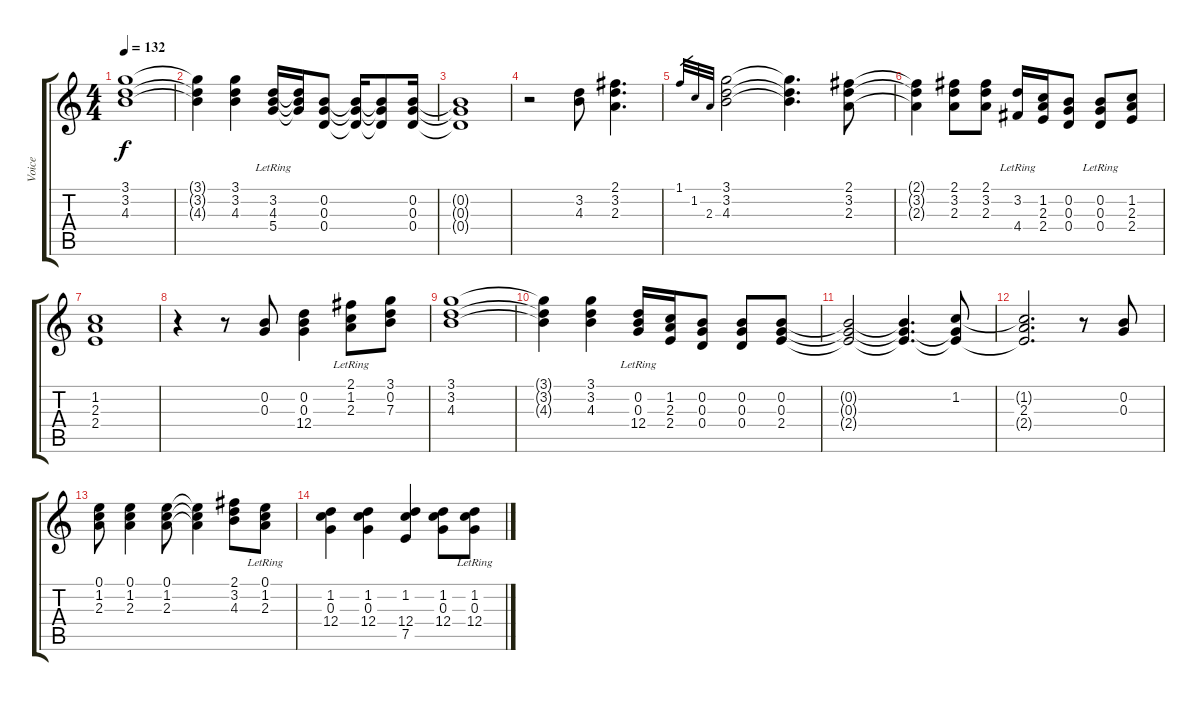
\track ("Voice" "Voice") {instrument electricguitarjazz}
\staff {score tabs}
\tuning (E4 B3 G3 D3 A2 E2) {hide}
\ts (4 4)
\tempo 132
\clef g2
\ks c
(3.1 3.2 4.3).1{dy f} |
(3.1{t} 3.2{t} 4.3{t}).4 (3.1 3.2 4.3).4 (3.2{lr} 4.3{lr} 5.4{lr}).16 (3.2{t} 4.3{t} 5.4{t}).16 (0.2 0.3 0.4).8 (0.2{t} 0.3{t} 0.4{t}).16 (0.2{t} 0.3{t} 0.4{t}).8 (0.2 0.3 0.4).16 |
(0.2{t} 0.3{t} 0.4{t}).1 |
r.2 (3.2 4.3).8 (2.1 3.2 2.3).4{d} |
1.1.32{gr} 1.2.32{gr} 2.3.32{gr} (3.1 3.2 4.3).2 (3.1{t} 3.2{t} 4.3{t}).4{d} (2.1 3.2 2.3).8 |
(2.1{t} 3.2{t} 2.3{t}).4 (2.1 3.2 2.3).8 (2.1 3.2 2.3).8 (3.2{lr} 4.4{lr}).16 (1.2 2.3 2.4).16 (0.2 0.3 0.4).8 (0.2{lr} 0.3{lr} 0.4{lr}).8 (1.2 2.3 2.4).8 |
(1.2 2.3 2.4).1 |
r.4 r.8 (0.2 0.3).8 (0.2 0.3 12.4).4 (2.1{lr} 1.2{lr} 2.3{lr}).8 (3.1 0.2 7.3).8 |
(3.1 3.2 4.3).1 |
(3.1{t} 3.2{t} 4.3{t}).4 (3.1 3.2 4.3).4 (0.2{lr} 0.3{lr} 12.4{lr}).16 (1.2 2.3 2.4).16 (0.2 0.3 0.4).8 (0.2 0.3 0.4).8 (0.2 0.3 2.4).8 |
(0.2{t} 0.3{t} 2.4{t}).2 (0.2{t} 0.3{t} 2.4{t}).4{d} (1.2 0.3{t} 2.4{t}).8 |
(1.2{t} 2.3 2.4{t}).2{d} r.8 (0.2 0.3).8 |
(0.1 1.2 2.3).8 (0.1 1.2 2.3).4 (0.1 1.2 2.3).8 (0.1{t} 1.2{t} 2.3{t}).4 (2.1 3.2 4.3).8 (0.1{lr} 1.2{lr} 2.3).8 |
(1.2 0.3 12.4).4 (1.2 0.3 12.4).4 (1.2 12.4 7.5).4 (1.2 0.3 12.4).8 (1.2{lr} 0.3{lr} 12.4{lr}).8
